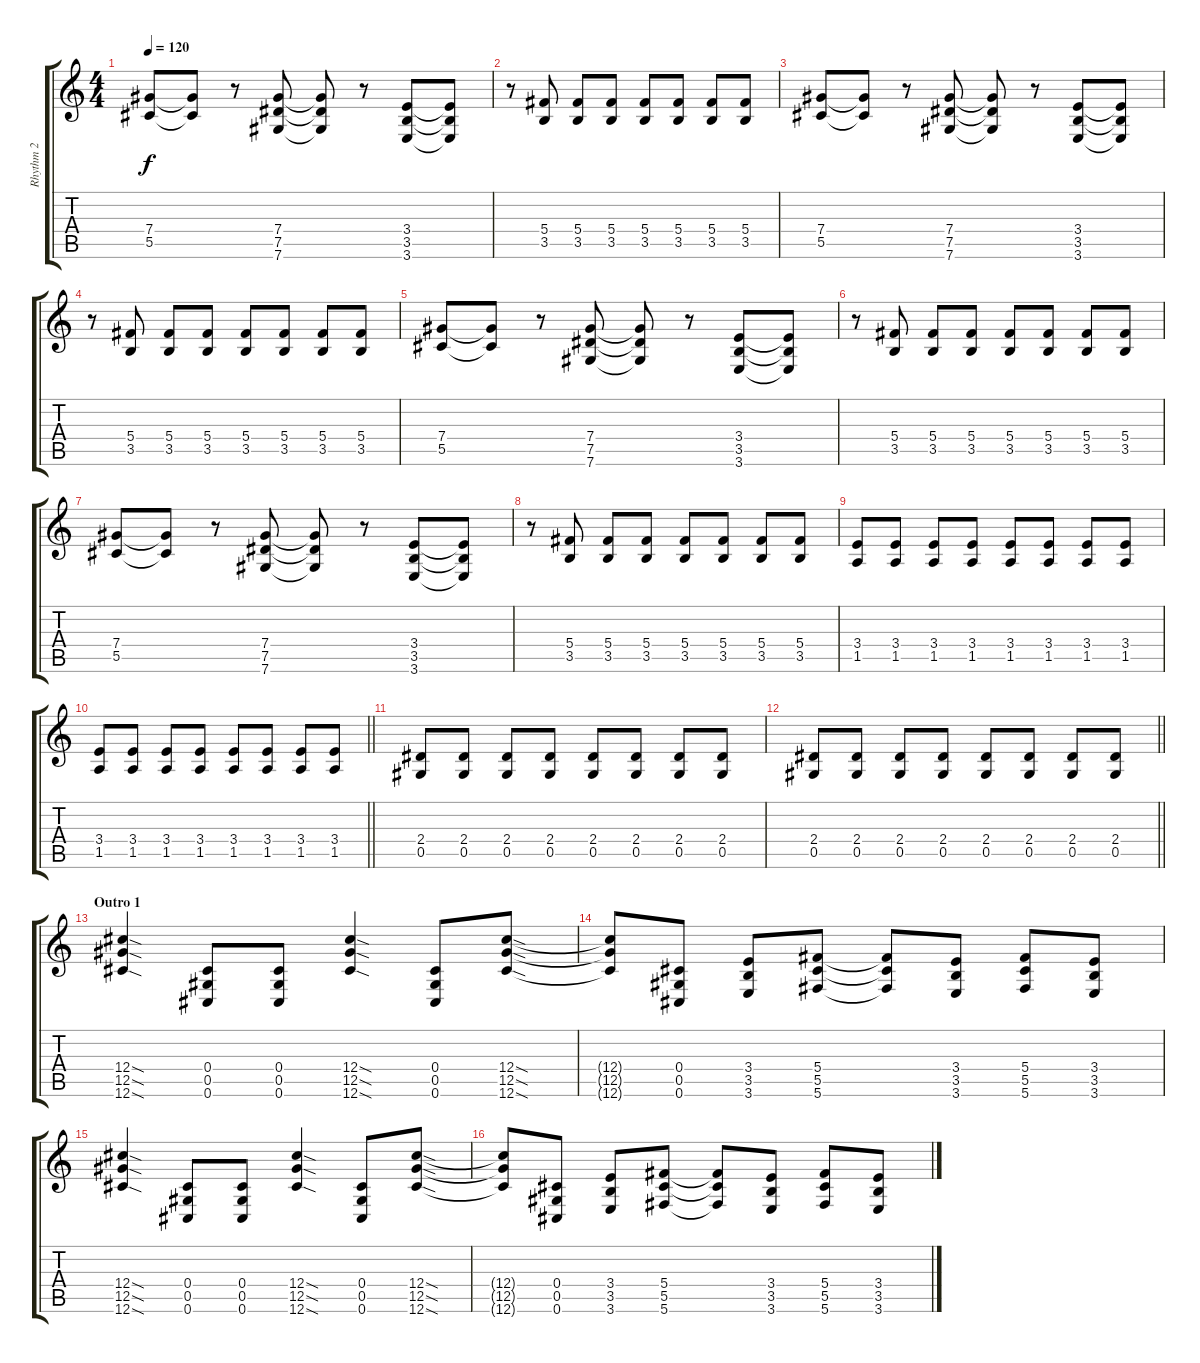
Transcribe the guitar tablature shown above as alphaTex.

\track ("Rhythm 2" "Rhythm 2") {instrument distortionguitar}
\staff {score tabs}
\tuning (Eb4 Bb3 Gb3 Db3 Ab2 Db2) {hide}
\ts (4 4)
\tempo 120
\clef g2
\ks c
(7.4 5.5).8{dy f} (7.4{t} 5.5{t}).8 r.8 (7.4 7.5 7.6).8 (7.4{t} 7.5{t} 7.6{t}).8 r.8 (3.4 3.5 3.6).8 (3.4{t} 3.5{t} 3.6{t}).8 |
r.8 (5.4 3.5).8 (5.4 3.5).8 (5.4 3.5).8 (5.4 3.5).8 (5.4 3.5).8 (5.4 3.5).8 (5.4 3.5).8 |
(7.4 5.5).8 (7.4{t} 5.5{t}).8 r.8 (7.4 7.5 7.6).8 (7.4{t} 7.5{t} 7.6{t}).8 r.8 (3.4 3.5 3.6).8 (3.4{t} 3.5{t} 3.6{t}).8 |
r.8 (5.4 3.5).8 (5.4 3.5).8 (5.4 3.5).8 (5.4 3.5).8 (5.4 3.5).8 (5.4 3.5).8 (5.4 3.5).8 |
(7.4 5.5).8 (7.4{t} 5.5{t}).8 r.8 (7.4 7.5 7.6).8 (7.4{t} 7.5{t} 7.6{t}).8 r.8 (3.4 3.5 3.6).8 (3.4{t} 3.5{t} 3.6{t}).8 |
r.8 (5.4 3.5).8 (5.4 3.5).8 (5.4 3.5).8 (5.4 3.5).8 (5.4 3.5).8 (5.4 3.5).8 (5.4 3.5).8 |
(7.4 5.5).8 (7.4{t} 5.5{t}).8 r.8 (7.4 7.5 7.6).8 (7.4{t} 7.5{t} 7.6{t}).8 r.8 (3.4 3.5 3.6).8 (3.4{t} 3.5{t} 3.6{t}).8 |
r.8 (5.4 3.5).8 (5.4 3.5).8 (5.4 3.5).8 (5.4 3.5).8 (5.4 3.5).8 (5.4 3.5).8 (5.4 3.5).8 |
(3.4 1.5).8 (3.4 1.5).8 (3.4 1.5).8 (3.4 1.5).8 (3.4 1.5).8 (3.4 1.5).8 (3.4 1.5).8 (3.4 1.5).8 |
\barLineRight lightlight
(3.4 1.5).8 (3.4 1.5).8 (3.4 1.5).8 (3.4 1.5).8 (3.4 1.5).8 (3.4 1.5).8 (3.4 1.5).8 (3.4 1.5).8 |
(2.4 0.5).8 (2.4 0.5).8 (2.4 0.5).8 (2.4 0.5).8 (2.4 0.5).8 (2.4 0.5).8 (2.4 0.5).8 (2.4 0.5).8 |
\barLineRight lightlight
(2.4 0.5).8 (2.4 0.5).8 (2.4 0.5).8 (2.4 0.5).8 (2.4 0.5).8 (2.4 0.5).8 (2.4 0.5).8 (2.4 0.5).8 |
\section ("" "Outro 1")
(12.4{sod} 12.5{sod} 12.6{sod}).4 (0.4 0.5 0.6).8 (0.4 0.5 0.6).8 (12.4{sod} 12.5{sod} 12.6{sod}).4 (0.4 0.5 0.6).8 (12.4{sod} 12.5{sod} 12.6{sod}).8 |
(12.4{t} 12.5{t} 12.6{t}).8 (0.4 0.5 0.6).8 (3.4 3.5 3.6).8 (5.4 5.5 5.6).8 (5.4{t} 5.5{t} 5.6{t}).8 (3.4 3.5 3.6).8 (5.4 5.5 5.6).8 (3.4 3.5 3.6).8 |
(12.4{sod} 12.5{sod} 12.6{sod}).4 (0.4 0.5 0.6).8 (0.4 0.5 0.6).8 (12.4{sod} 12.5{sod} 12.6{sod}).4 (0.4 0.5 0.6).8 (12.4{sod} 12.5{sod} 12.6{sod}).8 |
(12.4{t} 12.5{t} 12.6{t}).8 (0.4 0.5 0.6).8 (3.4 3.5 3.6).8 (5.4 5.5 5.6).8 (5.4{t} 5.5{t} 5.6{t}).8 (3.4 3.5 3.6).8 (5.4 5.5 5.6).8 (3.4 3.5 3.6).8
